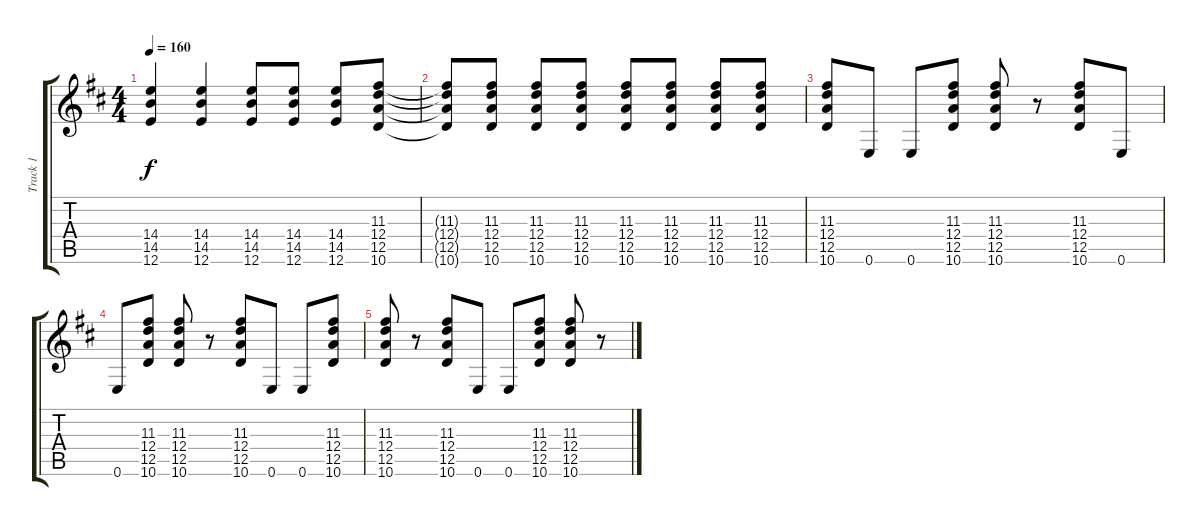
\track ("Track 1" "Track 1") {instrument acousticguitarsteel}
\staff {score tabs}
\tuning (E4 B3 G3 D3 A2 E2) {hide}
\ts (4 4)
\tempo 160
\clef g2
\ks d
(14.4 14.5 12.6).4{dy f} (14.4 14.5 12.6).4 (14.4 14.5 12.6).8 (14.4 14.5 12.6).8 (14.4 14.5 12.6).8 (11.3 12.4 12.5 10.6).8 |
(11.3{t} 12.4{t} 12.5{t} 10.6{t}).8 (11.3 12.4 12.5 10.6).8 (11.3 12.4 12.5 10.6).8 (11.3 12.4 12.5 10.6).8 (11.3 12.4 12.5 10.6).8 (11.3 12.4 12.5 10.6).8 (11.3 12.4 12.5 10.6).8 (11.3 12.4 12.5 10.6).8 |
(11.3 12.4 12.5 10.6).8 0.6.8 0.6.8 (11.3 12.4 12.5 10.6).8 (11.3 12.4 12.5 10.6).8 r.8 (11.3 12.4 12.5 10.6).8 0.6.8 |
0.6.8 (11.3 12.4 12.5 10.6).8 (11.3 12.4 12.5 10.6).8 r.8 (11.3 12.4 12.5 10.6).8 0.6.8 0.6.8 (11.3 12.4 12.5 10.6).8 |
(11.3 12.4 12.5 10.6).8 r.8 (11.3 12.4 12.5 10.6).8 0.6.8 0.6.8 (11.3 12.4 12.5 10.6).8 (11.3 12.4 12.5 10.6).8 r.8
